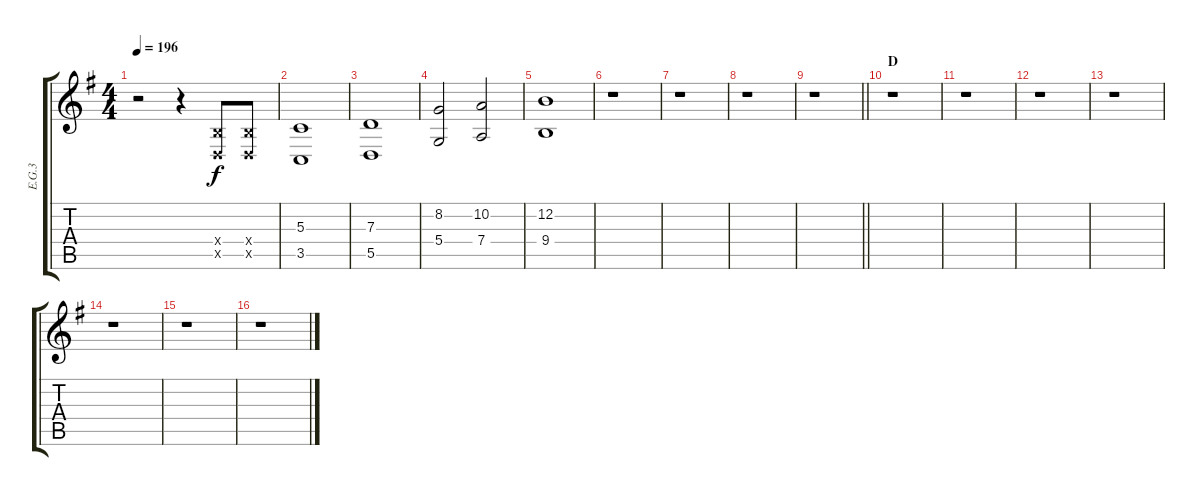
\track ("E.G.3" "E.G.3") {instrument drawbarorgan}
\staff {score tabs}
\tuning (E4 B3 G3 D3 A2 D2) {hide}
\ts (4 4)
\tempo 196
\clef g2
\ks g
r.2{dy f} r.4 (9.4{x} 5.5{x}).8 (9.4{x} 5.5{x}).8 |
(5.3 3.5).1 |
(7.3 5.5).1 |
(8.2 5.4).2 (10.2 7.4).2 |
(12.2 9.4).1 |
r.1 |
r.1 |
r.1 |
\barLineRight lightlight
r.1 |
\section ("" "D")
r.1 |
r.1 |
r.1 |
r.1 |
r.1 |
r.1 |
r.1
